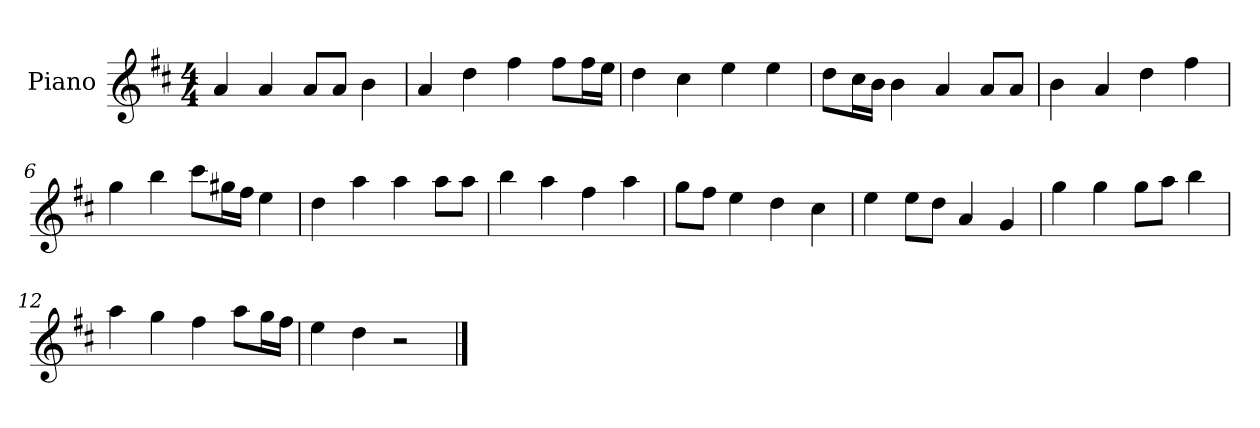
**kern
*part1
*staff1
*I"Piano
*I'P-no
*clefG2
*k[f#c#]
*M4/4
*MM90
=1
4a/
4a/
8a/L
8a/J
4b\
=2
4a/
4dd\
4ff#\
8ff#\L
16ff#\L
16ee\JJ
=3
4dd\
4cc#\
4ee\
4ee\
=4
8dd\L
16cc#\L
16b\JJ
4b\
4a/
8a/L
8a/J
=5
4b\
4a/
4dd\
4ff#\
=6
4gg\
4bb\
8ccc#\L
16gg#X\L
16ff#\JJ
4ee\
!!LO:LB:g=z
=7
4dd\
4aa\
4aa\
8aa\L
8aa\J
=8
4bb\
4aa\
4ff#\
4aa\
=9
8gg\L
8ff#\J
4ee\
4dd\
4cc#\
=10
4ee\
8ee\L
8dd\J
4a/
4g/
=11
4gg\
4gg\
8gg\L
8aa\J
4bb\
=12
4aa\
4gg\
4ff#\
8aa\L
16gg\L
16ff#\JJ
=13
4ee\
4dd\
2r
==
*-
